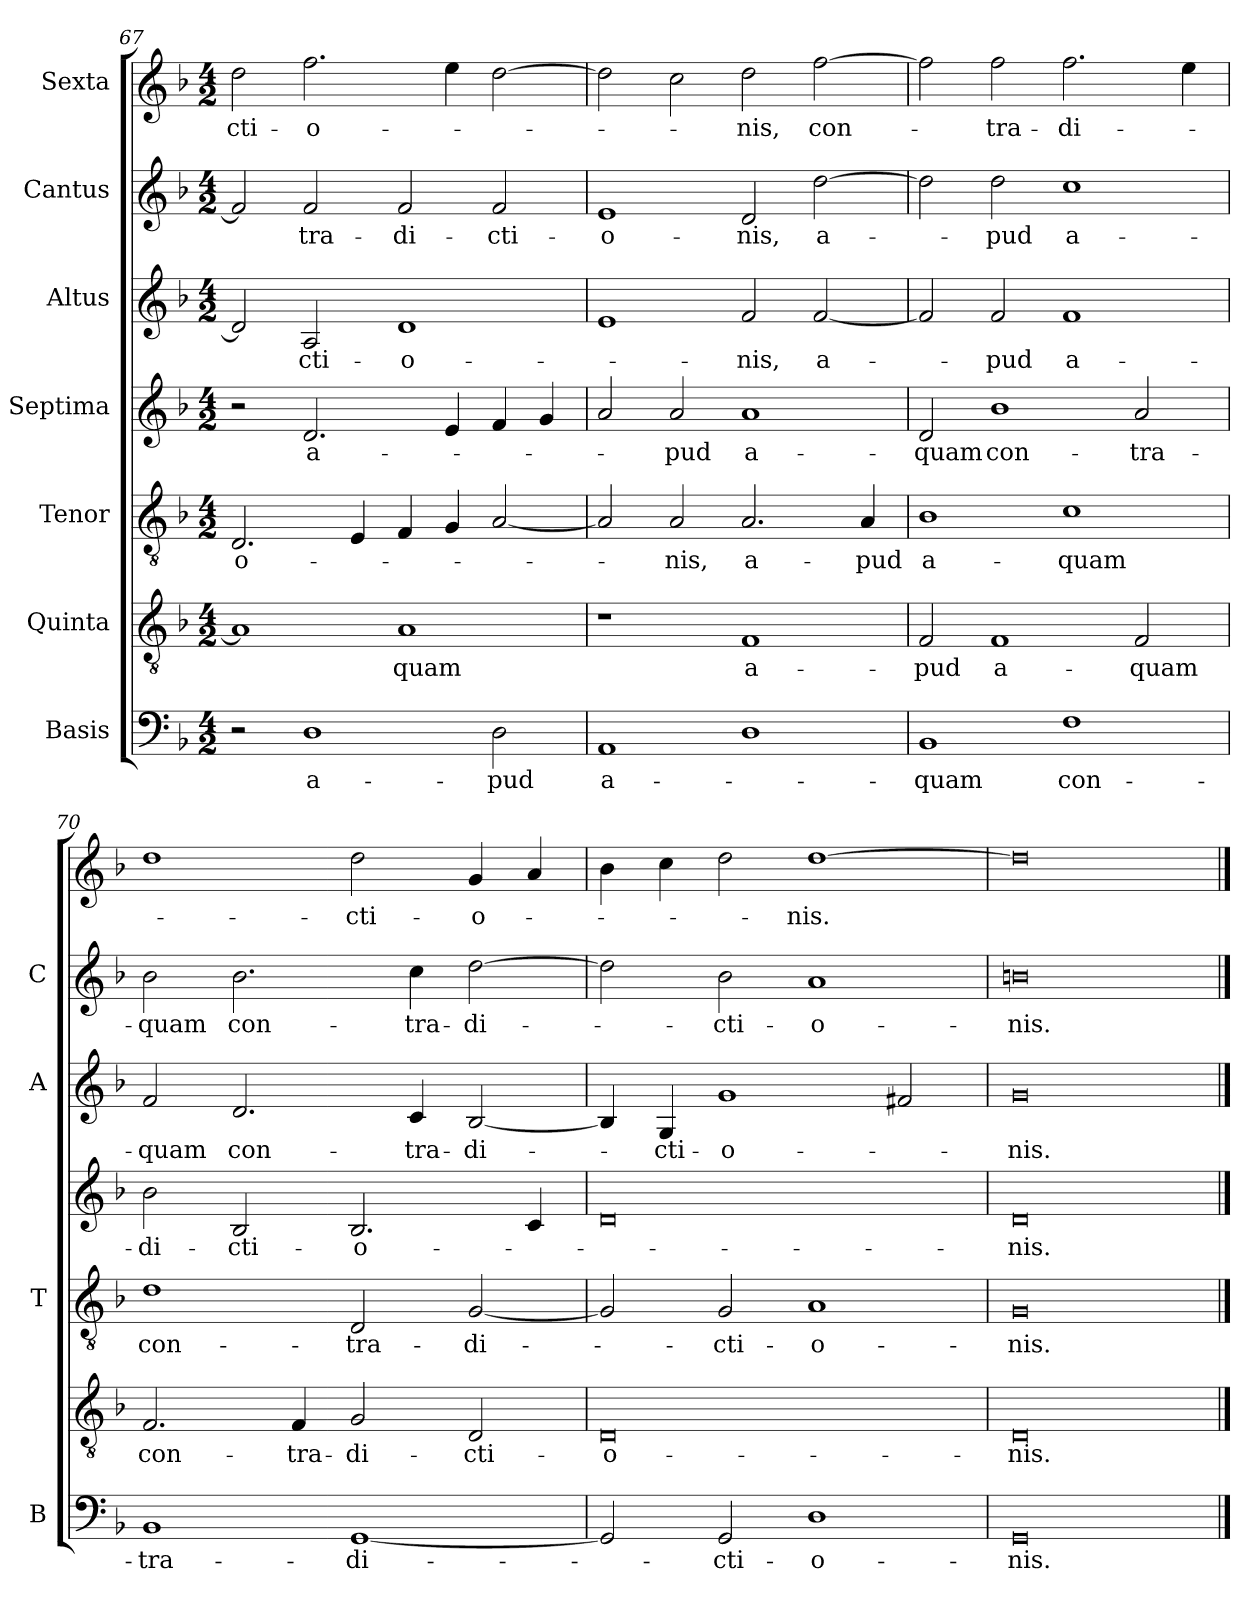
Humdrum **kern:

**kern	**text	**kern	**text	**kern	**text	**kern	**text	**kern	**text	**kern	**text	**kern	**text
*part7	*part7	*part6	*part6	*part5	*part5	*part4	*part4	*part3	*part3	*part2	*part2	*part1	*part1
*staff7	*staff7	*staff6	*staff6	*staff5	*staff5	*staff4	*staff4	*staff3	*staff3	*staff2	*staff2	*staff1	*staff1
*I"Basis	*	*I"Quinta	*	*I"Tenor	*	*I"Septima	*	*I"Altus	*	*I"Cantus	*	*I"Sexta	*
*I'B	*	*	*	*I'T	*	*	*	*I'A	*	*I'C	*	*	*
*clefF4	*	*clefGv2	*	*clefGv2	*	*clefG2	*	*clefG2	*	*clefG2	*	*clefG2	*
*k[b-]	*	*k[b-]	*	*k[b-]	*	*k[b-]	*	*k[b-]	*	*k[b-]	*	*k[b-]	*
*F:	*	*F:	*	*F:	*	*F:	*	*F:	*	*F:	*	*F:	*
*M4/2	*	*M4/2	*	*M4/2	*	*M4/2	*	*M4/2	*	*M4/2	*	*M4/2	*
=67	=67	=67	=67	=67	=67	=67	=67	=67	=67	=67	=67	=67	=67
!	!	!	!	!	!LO:LY:b	!	!	!	!	!	!	!	!LO:LY:b
2r	.	1A]	.	2.D/	-o-	2r	.	2d/]	.	2f/]	.	2dd\	-cti-
!	!LO:LY:b	!	!	!	!	!	!LO:LY:b	!	!LO:LY:b	!	!LO:LY:b	!	!LO:LY:b
1D	a-	.	.	.	.	2.d/	a-	2A/	-cti-	2f/	-tra-	2.ff\	-o-
.	.	.	.	4E/	.	.	.	.	.	.	.	.	.
!	!	!	!LO:LY:b	!	!	!	!	!	!LO:LY:b	!	!LO:LY:b	!	!
.	.	1A	-quam	4F/	.	.	.	1d	-o-	2f/	-di-	.	.
.	.	.	.	4G/	.	4e/	.	.	.	.	.	4ee\	.
!	!LO:LY:b	!	!	!	!	!	!	!	!	!	!LO:LY:b	!	!
2D\	-pud	.	.	[2A/	.	4f/	.	.	.	2f/	-cti-	[2dd\	.
.	.	.	.	.	.	4g/	.	.	.	.	.	.	.
!!LO:LB:g=z
=68	=68	=68	=68	=68	=68	=68	=68	=68	=68	=68	=68	=68	=68
!	!LO:LY:b	!	!	!	!	!	!	!	!	!	!LO:LY:b	!	!
1AA	a-	1r	.	2A/]	.	2a/	.	1e	.	1e	-o-	2dd\]	.
!	!	!	!	!	!LO:LY:b	!	!LO:LY:b	!	!	!	!	!	!
.	.	.	.	2A/	-nis,	2a/	-pud	.	.	.	.	2cc\	.
!	!	!	!LO:LY:b	!	!LO:LY:b	!	!LO:LY:b	!	!LO:LY:b	!	!LO:LY:b	!	!LO:LY:b
1D	.	1F	a-	2.A/	a-	1a	a-	2f/	-nis,	2d/	-nis,	2dd\	-nis,
!	!	!	!	!	!	!	!	!	!LO:LY:b	!	!LO:LY:b	!	!LO:LY:b
.	.	.	.	.	.	.	.	[2f/	a-	[2dd\	a-	[2ff\	con-
!	!	!	!	!	!LO:LY:b	!	!	!	!	!	!	!	!
.	.	.	.	4A/	-pud	.	.	.	.	.	.	.	.
=69	=69	=69	=69	=69	=69	=69	=69	=69	=69	=69	=69	=69	=69
!	!LO:LY:b	!	!LO:LY:b	!	!LO:LY:b	!	!LO:LY:b	!	!	!	!	!	!
1BB-	-quam	2F/	-pud	1B-	a-	2d/	-quam	2f/]	.	2dd\]	.	2ff\]	.
!	!	!	!LO:LY:b	!	!	!	!LO:LY:b	!	!LO:LY:b	!	!LO:LY:b	!	!LO:LY:b
.	.	1F	a-	.	.	1b-	con-	2f/	-pud	2dd\	-pud	2ff\	-tra-
!	!LO:LY:b	!	!	!	!LO:LY:b	!	!	!	!LO:LY:b	!	!LO:LY:b	!	!LO:LY:b
1F	con-	.	.	1c	-quam	.	.	1f	a-	1cc	a-	2.ff\	-di-
!	!	!	!LO:LY:b	!	!	!	!LO:LY:b	!	!	!	!	!	!
.	.	2F/	-quam	.	.	2a/	-tra-	.	.	.	.	.	.
.	.	.	.	.	.	.	.	.	.	.	.	4ee\	.
=70	=70	=70	=70	=70	=70	=70	=70	=70	=70	=70	=70	=70	=70
!	!LO:LY:b	!	!LO:LY:b	!	!LO:LY:b	!	!LO:LY:b	!	!LO:LY:b	!	!LO:LY:b	!	!
1BB-	-tra-	2.F/	con-	1d	con-	2b-\	-di-	2f/	-quam	2b-\	-quam	1dd	.
!	!	!	!	!	!	!	!LO:LY:b	!	!LO:LY:b	!	!LO:LY:b	!	!
.	.	.	.	.	.	2B-/	-cti-	2.d/	con-	2.b-\	con-	.	.
!	!	!	!LO:LY:b	!	!	!	!	!	!	!	!	!	!
.	.	4F/	-tra-	.	.	.	.	.	.	.	.	.	.
!	!LO:LY:b	!	!LO:LY:b	!	!LO:LY:b	!	!LO:LY:b	!	!	!	!	!	!LO:LY:b
[1GG	-di-	2G/	-di-	2D/	-tra-	2.B-/	-o-	.	.	.	.	2dd\	-cti-
!	!	!	!	!	!	!	!	!	!LO:LY:b	!	!LO:LY:b	!	!
.	.	.	.	.	.	.	.	4c/	-tra-	4cc\	-tra-	.	.
!	!	!	!LO:LY:b	!	!LO:LY:b	!	!	!	!LO:LY:b	!	!LO:LY:b	!	!LO:LY:b
.	.	2D/	-cti-	[2G/	-di-	.	.	[2B-/	-di-	[2dd\	-di-	4g/	-o-
.	.	.	.	.	.	4c/	.	.	.	.	.	4a/	.
=71	=71	=71	=71	=71	=71	=71	=71	=71	=71	=71	=71	=71	=71
!	!	!	!LO:LY:b	!	!	!	!	!	!	!	!	!	!
2GG/]	.	0D	-o-	2G/]	.	0d	.	4B-/]	.	2dd\]	.	4b-\	.
!	!	!	!	!	!	!	!	!	!LO:LY:b	!	!	!	!
.	.	.	.	.	.	.	.	4G/	-cti-	.	.	4cc\	.
!	!LO:LY:b	!	!	!	!LO:LY:b	!	!	!	!LO:LY:b	!	!LO:LY:b	!	!
2GG/	-cti-	.	.	2G/	-cti-	.	.	1g	-o-	2b-\	-cti-	2dd\	.
!	!LO:LY:b	!	!	!	!LO:LY:b	!	!	!	!	!	!LO:LY:b	!	!LO:LY:b
1D	-o-	.	.	1A	-o-	.	.	.	.	1a	-o-	[1dd	-nis.
.	.	.	.	.	.	.	.	2f#X/	.	.	.	.	.
=72	=72	=72	=72	=72	=72	=72	=72	=72	=72	=72	=72	=72	=72
!	!LO:LY:b	!	!LO:LY:b	!	!LO:LY:b	!	!LO:LY:b	!	!LO:LY:b	!	!LO:LY:b	!	!
0GG	-nis.	0D	-nis.	0G	-nis.	0d	-nis.	0g	-nis.	0bn	-nis.	0dd]	.
==	==	==	==	==	==	==	==	==	==	==	==	==	==
*-	*-	*-	*-	*-	*-	*-	*-	*-	*-	*-	*-	*-	*-
